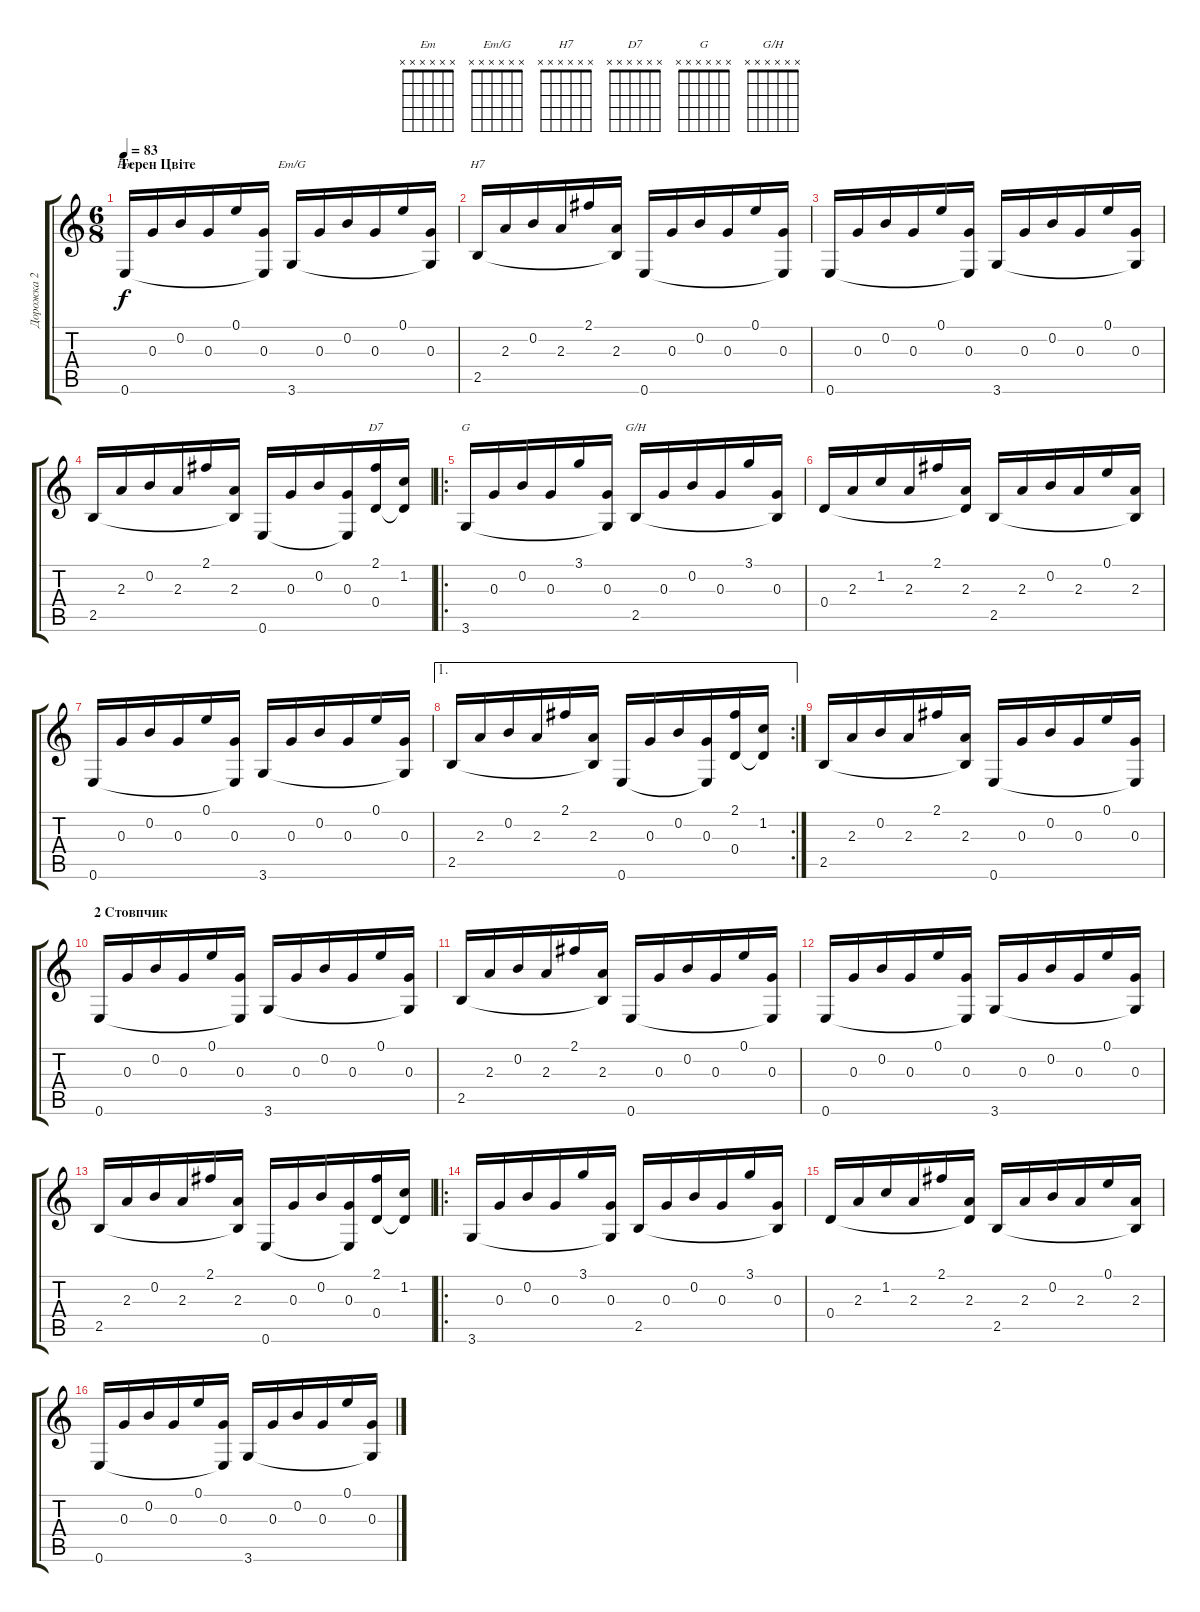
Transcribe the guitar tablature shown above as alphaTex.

\track ("Дорожка 2" "Дорожка 2") {instrument acousticguitarnylon}
\staff {score tabs}
\tuning (E4 B3 G3 D3 A2 E2) {hide}
\chord ("Em" x x x x x x) {firstfret 0}
\chord ("Em/G" x x x x x x) {firstfret 0}
\chord ("H7" x x x x x x) {firstfret 0}
\chord ("D7" x x x x x x) {firstfret 0}
\chord ("G" x x x x x x) {firstfret 0}
\chord ("G/H" x x x x x x) {firstfret 0}
\ts (6 8)
\section ("" "Терен Цвіте")
\tempo 83
\clef g2
\ks c
0.6.16{ch "Em" dy f instrument acousticguitarnylon} 0.3.16 0.2.16 0.3.16 0.1.16 (0.3 0.6{t}).16 3.6.16{ch "Em/G"} 0.3.16 0.2.16 0.3.16 0.1.16 (0.3 3.6{t}).16 |
2.5.16{ch "H7"} 2.3.16 0.2.16 2.3.16 2.1.16 (2.3 2.5{t}).16 0.6.16 0.3.16 0.2.16 0.3.16 0.1.16 (0.3 0.6{t}).16 |
0.6.16 0.3.16 0.2.16 0.3.16 0.1.16 (0.3 0.6{t}).16 3.6.16 0.3.16 0.2.16 0.3.16 0.1.16 (0.3 3.6{t}).16 |
2.5.16 2.3.16 0.2.16 2.3.16 2.1.16 (2.3 2.5{t}).16 0.6.16 0.3.16 0.2.16 (0.3 0.6{t}).16 (2.1 0.4).16{ch "D7"} (1.2 0.4{t}).16 |
\ro
3.6.16{ch "G"} 0.3.16 0.2.16 0.3.16 3.1.16 (0.3 3.6{t}).16 2.5.16{ch "G/H"} 0.3.16 0.2.16 0.3.16 3.1.16 (0.3 2.5{t}).16 |
0.4.16 2.3.16 1.2.16 2.3.16 2.1.16 (2.3 0.4{t}).16 2.5.16 2.3.16 0.2.16 2.3.16 0.1.16 (2.3 2.5{t}).16 |
0.6.16 0.3.16 0.2.16 0.3.16 0.1.16 (0.3 0.6{t}).16 3.6.16 0.3.16 0.2.16 0.3.16 0.1.16 (0.3 3.6{t}).16 |
\ae 1
\rc 2
2.5.16 2.3.16 0.2.16 2.3.16 2.1.16 (2.3 2.5{t}).16 0.6.16 0.3.16 0.2.16 (0.3 0.6{t}).16 (2.1 0.4).16 (1.2 0.4{t}).16 |
2.5.16 2.3.16 0.2.16 2.3.16 2.1.16 (2.3 2.5{t}).16 0.6.16 0.3.16 0.2.16 0.3.16 0.1.16 (0.3 0.6{t}).16 |
\section ("" "2 Стовпчик")
0.6.16 0.3.16 0.2.16 0.3.16 0.1.16 (0.3 0.6{t}).16 3.6.16 0.3.16 0.2.16 0.3.16 0.1.16 (0.3 3.6{t}).16 |
2.5.16 2.3.16 0.2.16 2.3.16 2.1.16 (2.3 2.5{t}).16 0.6.16 0.3.16 0.2.16 0.3.16 0.1.16 (0.3 0.6{t}).16 |
0.6.16 0.3.16 0.2.16 0.3.16 0.1.16 (0.3 0.6{t}).16 3.6.16 0.3.16 0.2.16 0.3.16 0.1.16 (0.3 3.6{t}).16 |
2.5.16 2.3.16 0.2.16 2.3.16 2.1.16 (2.3 2.5{t}).16 0.6.16 0.3.16 0.2.16 (0.3 0.6{t}).16 (2.1 0.4).16 (1.2 0.4{t}).16 |
\ro
3.6.16 0.3.16 0.2.16 0.3.16 3.1.16 (0.3 3.6{t}).16 2.5.16 0.3.16 0.2.16 0.3.16 3.1.16 (0.3 2.5{t}).16 |
0.4.16 2.3.16 1.2.16 2.3.16 2.1.16 (2.3 0.4{t}).16 2.5.16 2.3.16 0.2.16 2.3.16 0.1.16 (2.3 2.5{t}).16 |
0.6.16 0.3.16 0.2.16 0.3.16 0.1.16 (0.3 0.6{t}).16 3.6.16 0.3.16 0.2.16 0.3.16 0.1.16 (0.3 3.6{t}).16
